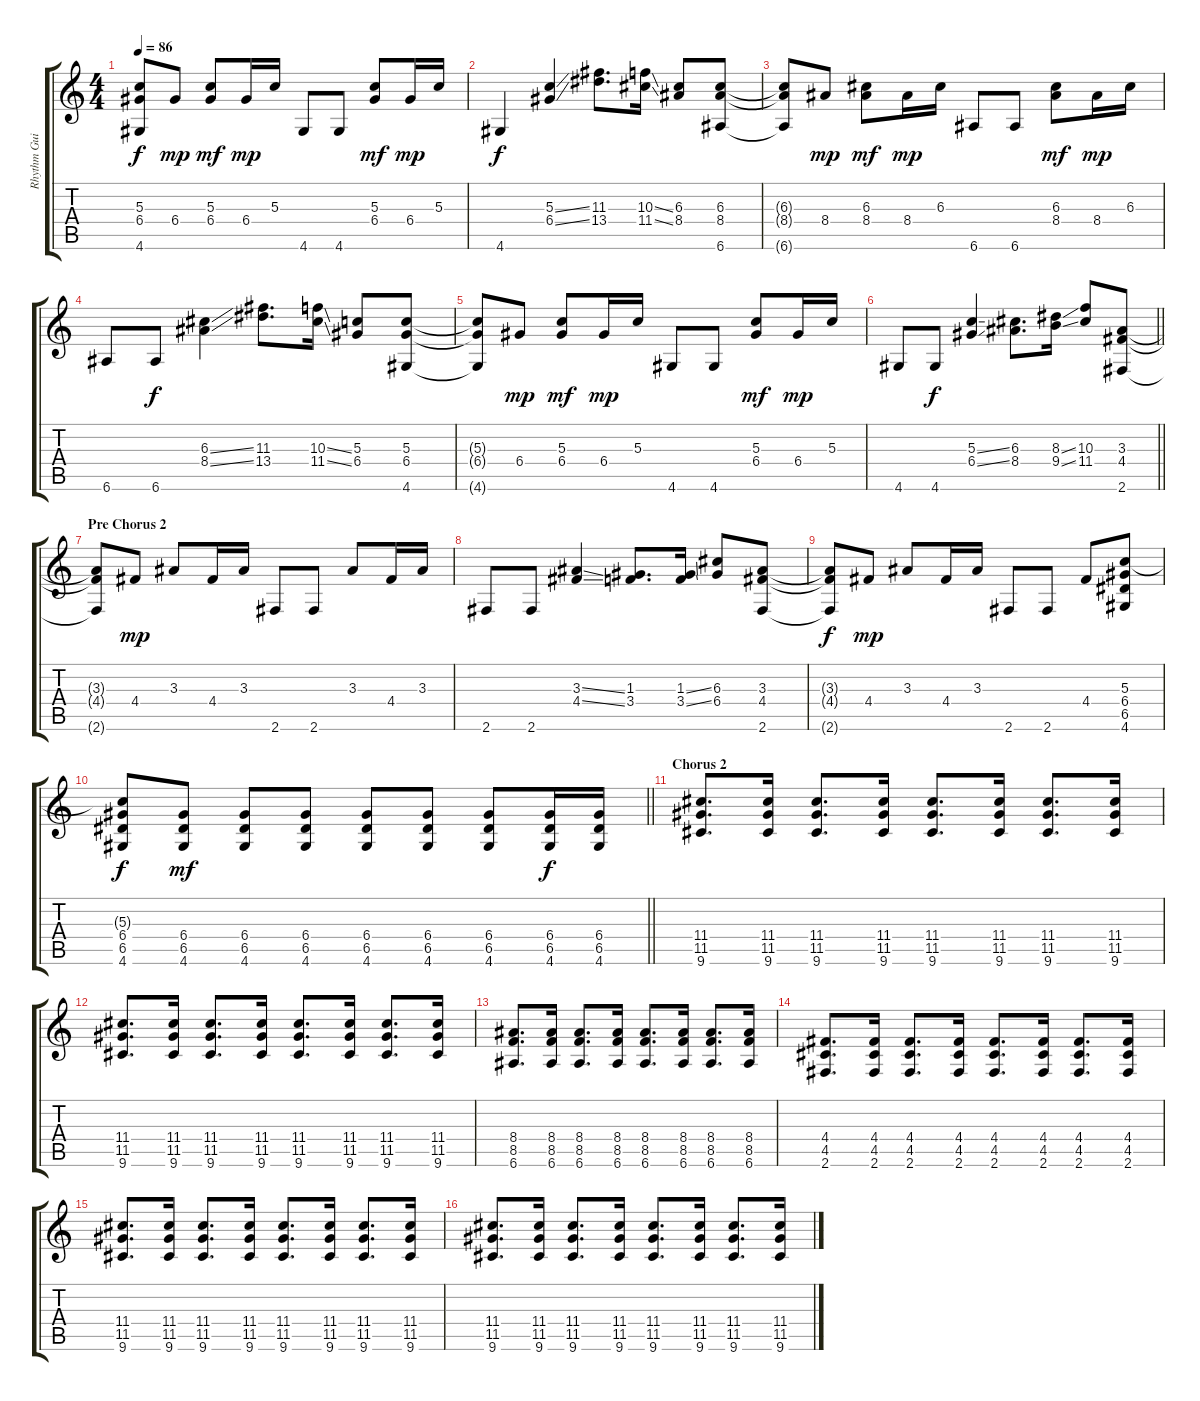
\track ("Rhythm Guitar" "Rhythm Gui") {instrument electricguitarjazz}
\staff {score tabs}
\tuning (E4 B3 G3 D3 A2 E2) {hide}
\ts (4 4)
\tempo 86
\clef g2
\ks c
(5.3{t} 6.4{t} 4.6{t}).8{dy f} 6.4.8{dy mp} (5.3 6.4).8{dy mf} 6.4.16{dy mp} 5.3.16 4.6.8 4.6.8 (5.3 6.4).8{dy mf} 6.4.16{dy mp} 5.3.16 |
4.6.4{dy f} (5.3{ss} 6.4{ss}).4 (11.3 13.4).8{d} (10.3{ss} 11.4{ss}).16 (6.3 8.4).8 (6.3 8.4 6.6).8 |
(6.3{t} 8.4{t} 6.6{t}).8 8.4.8{dy mp} (6.3 8.4).8{dy mf} 8.4.16{dy mp} 6.3.16 6.6.8 6.6.8 (6.3 8.4).8{dy mf} 8.4.16{dy mp} 6.3.16 |
6.6.8 6.6.8{dy f} (6.3{ss} 8.4{ss}).4 (11.3 13.4).8{d} (10.3{ss} 11.4{ss}).16 (5.3 6.4).8 (5.3 6.4 4.6).8 |
(5.3{t} 6.4{t} 4.6{t}).8 6.4.8{dy mp} (5.3 6.4).8{dy mf} 6.4.16{dy mp} 5.3.16 4.6.8 4.6.8 (5.3 6.4).8{dy mf} 6.4.16{dy mp} 5.3.16 |
\barLineRight lightlight
4.6.8 4.6.8{dy f} (5.3{ss} 6.4{ss}).4 (6.3 8.4).8{d} (8.3{ss} 9.4{ss}).16 (10.3 11.4).8 (3.3 4.4 2.6).8 |
\section ("" "Pre Chorus 2")
(3.3{t} 4.4{t} 2.6{t}).8 4.4.8{dy mp} 3.3.8 4.4.16 3.3.16 2.6.8 2.6.8 3.3.8 4.4.16 3.3.16 |
2.6.8 2.6.8 (3.3{ss} 4.4{ss}).4 (1.3 3.4).8{d} (1.3{ss} 3.4{ss}).16 (6.3 6.4).8 (3.3 4.4 2.6).8 |
(3.3{t} 4.4{t} 2.6{t}).8{dy f} 4.4.8{dy mp} 3.3.8 4.4.16 3.3.16 2.6.8 2.6.8 4.4.8 (5.3 6.4 6.5 4.6).8 |
\barLineRight lightlight
(5.3{t} 6.4 6.5 4.6).8{dy f} (6.4 6.5 4.6).8{dy mf} (6.4 6.5 4.6).8 (6.4 6.5 4.6).8 (6.4 6.5 4.6).8 (6.4 6.5 4.6).8 (6.4 6.5 4.6).8 (6.4 6.5 4.6).16{dy f} (6.4 6.5 4.6).16 |
\section ("" "Chorus 2")
(11.4 11.5 9.6).8{d} (11.4 11.5 9.6).16 (11.4 11.5 9.6).8{d} (11.4 11.5 9.6).16 (11.4 11.5 9.6).8{d} (11.4 11.5 9.6).16 (11.4 11.5 9.6).8{d} (11.4 11.5 9.6).16 |
(11.4 11.5 9.6).8{d} (11.4 11.5 9.6).16 (11.4 11.5 9.6).8{d} (11.4 11.5 9.6).16 (11.4 11.5 9.6).8{d} (11.4 11.5 9.6).16 (11.4 11.5 9.6).8{d} (11.4 11.5 9.6).16 |
(8.4 8.5 6.6).8{d} (8.4 8.5 6.6).16 (8.4 8.5 6.6).8{d} (8.4 8.5 6.6).16 (8.4 8.5 6.6).8{d} (8.4 8.5 6.6).16 (8.4 8.5 6.6).8{d} (8.4 8.5 6.6).16 |
(4.4 4.5 2.6).8{d} (4.4 4.5 2.6).16 (4.4 4.5 2.6).8{d} (4.4 4.5 2.6).16 (4.4 4.5 2.6).8{d} (4.4 4.5 2.6).16 (4.4 4.5 2.6).8{d} (4.4 4.5 2.6).16 |
(11.4 11.5 9.6).8{d} (11.4 11.5 9.6).16 (11.4 11.5 9.6).8{d} (11.4 11.5 9.6).16 (11.4 11.5 9.6).8{d} (11.4 11.5 9.6).16 (11.4 11.5 9.6).8{d} (11.4 11.5 9.6).16 |
(11.4 11.5 9.6).8{d} (11.4 11.5 9.6).16 (11.4 11.5 9.6).8{d} (11.4 11.5 9.6).16 (11.4 11.5 9.6).8{d} (11.4 11.5 9.6).16 (11.4 11.5 9.6).8{d} (11.4 11.5 9.6).16
